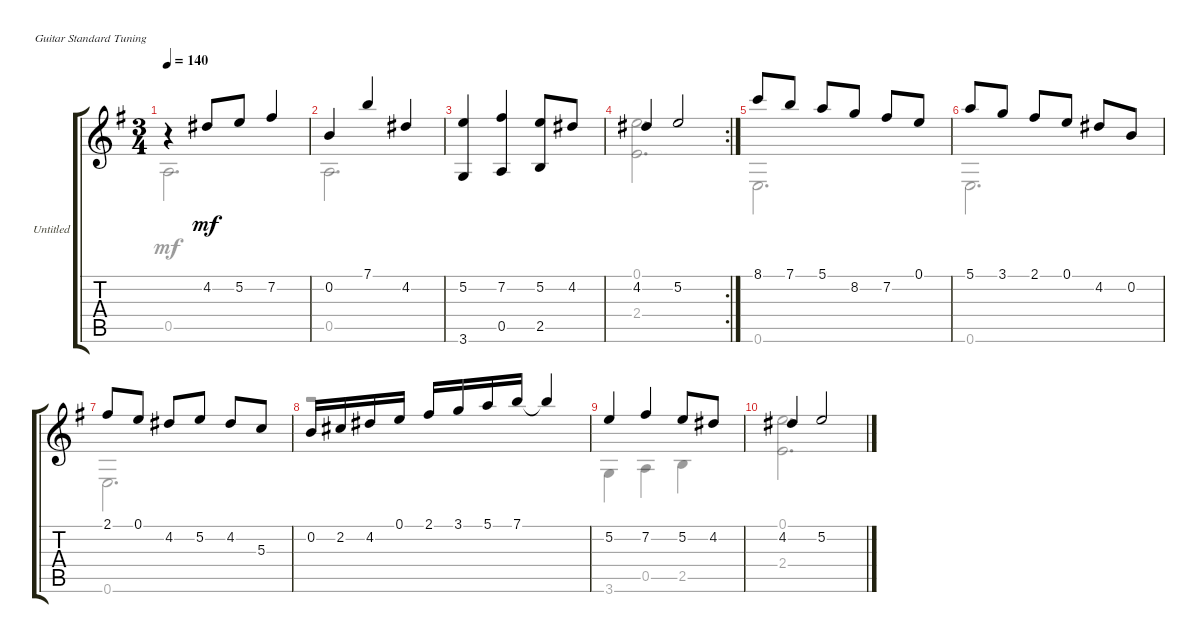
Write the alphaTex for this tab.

\bracketExtendMode groupsimilarinstruments
\firstSystemTrackNameOrientation horizontal
\otherSystemsTrackNameOrientation horizontal
\track ("Untitled" "Untitled") {instrument acousticguitarnylon}
\staff {score tabs}
\tuning (E4 B3 G3 D3 A2 E2)
\voice
\ts (3 4)
\tempo 140
\clef g2
\ks eminor
r.4{dy mf} 4.2.8 5.2.8 7.2.4 |
0.2.4 7.1.4 4.2.4 |
(5.2 3.6).4 (7.2 0.5).4 (5.2 2.5).8 4.2.8 |
\rc 2
4.2.4 5.2.2 |
8.1.8 7.1.8 5.1.8 8.2.8 7.2.8 0.1.8 |
5.1.8 3.1.8 2.1.8 0.1.8 4.2.8 0.2.8 |
2.1.8 0.1.8 4.2.8 5.2.8 4.2.8 5.3.8 |
0.2.16 2.2.16 4.2.16 0.1.16 2.1.16 3.1.16 5.1.16 7.1.16 7.1{t}.4 |
5.2.4 7.2.4 5.2.8 4.2.8 |
4.2.4 5.2.2
\voice
\clef g2
\ottava regular
\simile none
\ks eminor
0.5.2{d dy mf} |
0.5.2{d} |
|
(0.1 2.4).2{d} |
0.6.2{d} |
0.6.2{d} |
0.6.2{d} |
r.1 |
3.6.4 0.5.4 2.5.4 |
(0.1 2.4).2{d}
